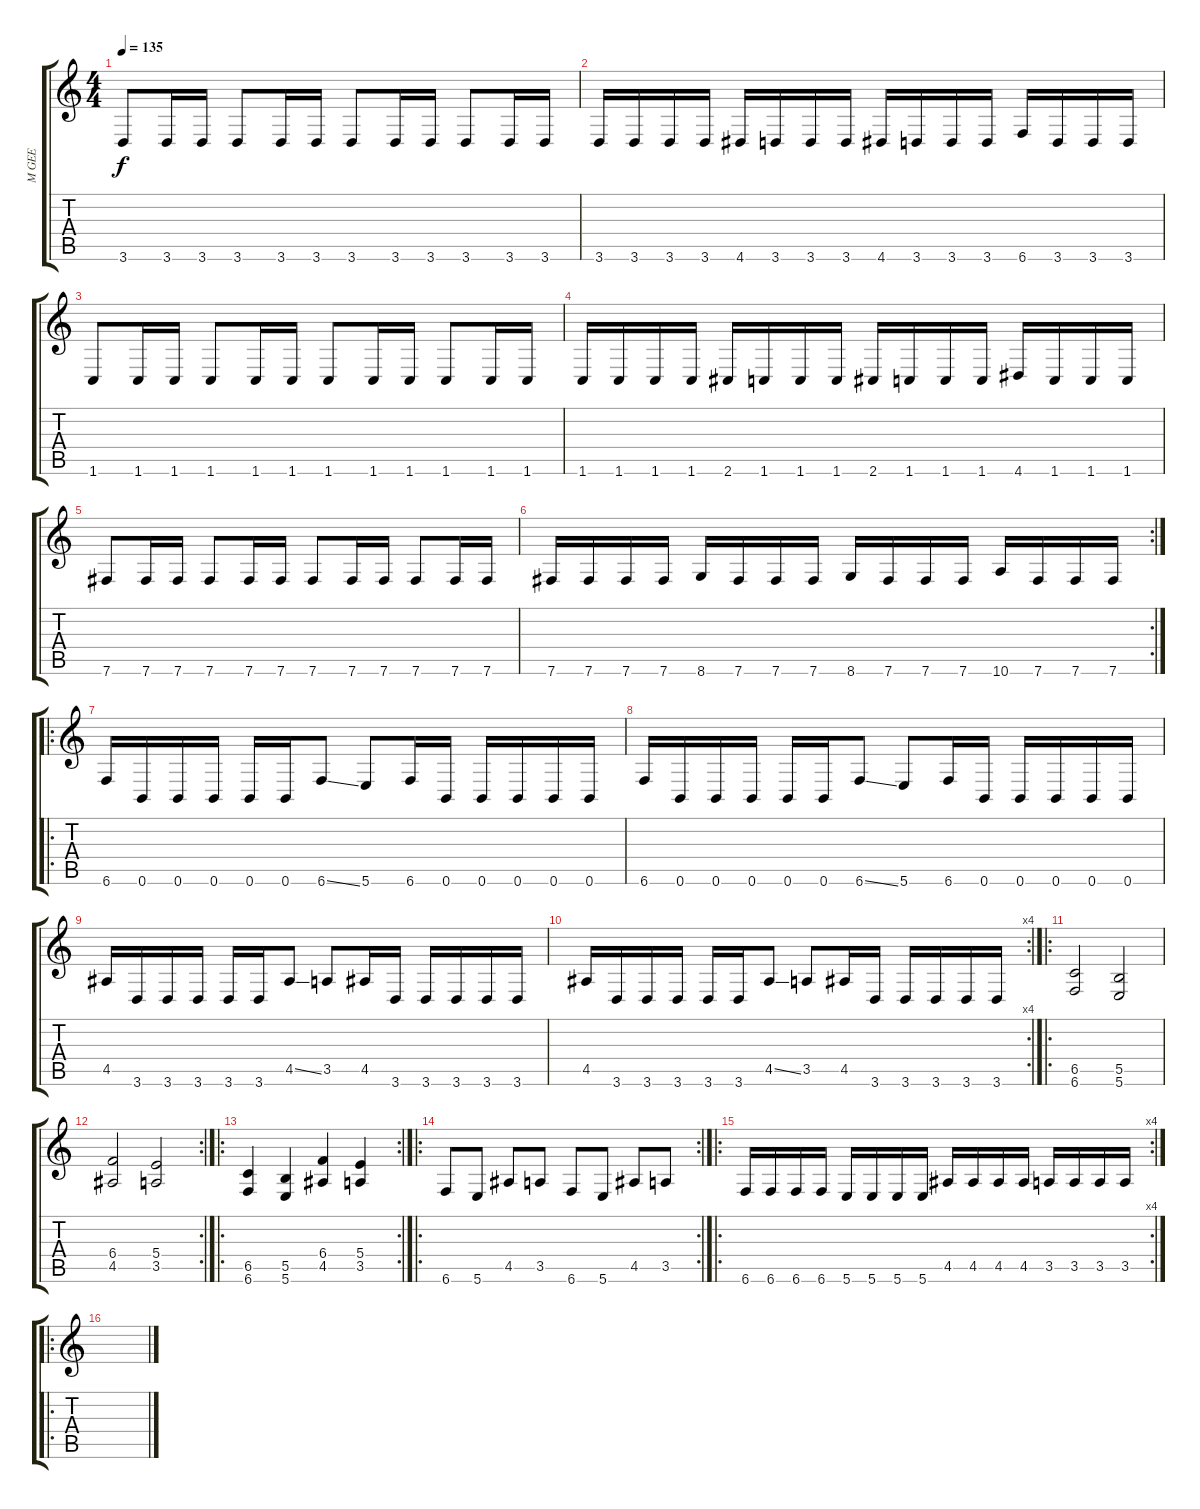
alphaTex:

\track ("M GEE" "M GEE") {instrument distortionguitar}
\staff {score tabs}
\tuning (Db4 Ab3 E3 B2 Gb2 B1) {hide}
\ts (4 4)
\tempo 135
\clef g2
\ks c
3.6.8{dy f} 3.6.16 3.6.16 3.6.8 3.6.16 3.6.16 3.6.8 3.6.16 3.6.16 3.6.8 3.6.16 3.6.16 |
3.6.16 3.6.16 3.6.16 3.6.16 4.6.16 3.6.16 3.6.16 3.6.16 4.6.16 3.6.16 3.6.16 3.6.16 6.6.16 3.6.16 3.6.16 3.6.16 |
1.6.8 1.6.16 1.6.16 1.6.8 1.6.16 1.6.16 1.6.8 1.6.16 1.6.16 1.6.8 1.6.16 1.6.16 |
1.6.16 1.6.16 1.6.16 1.6.16 2.6.16 1.6.16 1.6.16 1.6.16 2.6.16 1.6.16 1.6.16 1.6.16 4.6.16 1.6.16 1.6.16 1.6.16 |
7.6.8 7.6.16 7.6.16 7.6.8 7.6.16 7.6.16 7.6.8 7.6.16 7.6.16 7.6.8 7.6.16 7.6.16 |
\rc 2
7.6.16 7.6.16 7.6.16 7.6.16 8.6.16 7.6.16 7.6.16 7.6.16 8.6.16 7.6.16 7.6.16 7.6.16 10.6.16 7.6.16 7.6.16 7.6.16 |
\ro
6.6.16 0.6.16 0.6.16 0.6.16 0.6.16 0.6.16 6.6{ss}.8 5.6.8 6.6.16 0.6.16 0.6.16 0.6.16 0.6.16 0.6.16 |
6.6.16 0.6.16 0.6.16 0.6.16 0.6.16 0.6.16 6.6{ss}.8 5.6.8 6.6.16 0.6.16 0.6.16 0.6.16 0.6.16 0.6.16 |
4.5.16 3.6.16 3.6.16 3.6.16 3.6.16 3.6.16 4.5{ss}.8 3.5.8 4.5.16 3.6.16 3.6.16 3.6.16 3.6.16 3.6.16 |
\rc 4
4.5.16 3.6.16 3.6.16 3.6.16 3.6.16 3.6.16 4.5{ss}.8 3.5.8 4.5.16 3.6.16 3.6.16 3.6.16 3.6.16 3.6.16 |
\ro
(6.5 6.6).2 (5.5 5.6).2 |
\rc 2
(6.4 4.5).2 (5.4 3.5).2 |
\ro
\rc 2
(6.5 6.6).4 (5.5 5.6).4 (6.4 4.5).4 (5.4 3.5).4 |
\ro
\rc 2
6.6.8 5.6.8 4.5.8 3.5.8 6.6.8 5.6.8 4.5.8 3.5.8 |
\ro
\rc 4
6.6.16 6.6.16 6.6.16 6.6.16 5.6.16 5.6.16 5.6.16 5.6.16 4.5.16 4.5.16 4.5.16 4.5.16 3.5.16 3.5.16 3.5.16 3.5.16 |
\ro
